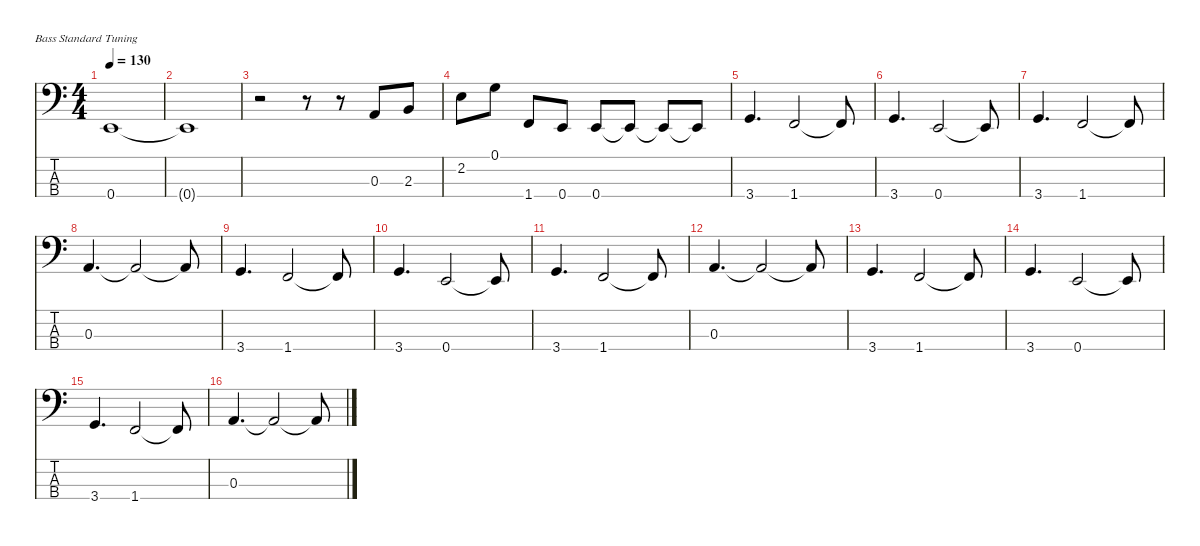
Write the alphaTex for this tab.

\defaultSystemsLayout 4
\hideDynamics
\bracketExtendMode nobrackets
\singleTrackTrackNamePolicy hidden
\multiTrackTrackNamePolicy hidden
\firstSystemTrackNameMode fullname
\firstSystemTrackNameOrientation horizontal
\otherSystemsTrackNameOrientation horizontal
\track ("Bass" "el.bs.") {instrument electricbassfinger}
\staff {score tabs}
\tuning (G2 D2 A1 E1)
\ts (4 4)
\tempo 130
\clef f4
\ks c
0.4.1{dy f beam Up} |
0.4{t}.1{beam Up} |
r.2{beam Down} r.8{beam Down} r.8{beam Down} 0.3.8{beam Up} 2.3.8{beam Up} |
2.2.8{beam Down} 0.1.8{beam Down} 1.4.8{beam Up} 0.4.8{beam Up} 0.4.8{beam Up} 0.4{t}.8{beam Up} 0.4{t}.8{beam Up} 0.4{t}.8{beam Up} |
3.4.4{d beam Up} 1.4.2{beam Up} 1.4{t}.8{beam Up} |
3.4.4{d beam Up} 0.4.2{beam Up} 0.4{t}.8{beam Up} |
3.4.4{d beam Up} 1.4.2{beam Up} 1.4{t}.8{beam Up} |
0.3.4{d beam Up} 0.3{t}.2{beam Up} 0.3{t}.8{beam Up} |
3.4.4{d beam Up} 1.4.2{beam Up} 1.4{t}.8{beam Up} |
3.4.4{d beam Up} 0.4.2{beam Up} 0.4{t}.8{beam Up} |
3.4.4{d beam Up} 1.4.2{beam Up} 1.4{t}.8{beam Up} |
0.3.4{d beam Up} 0.3{t}.2{beam Up} 0.3{t}.8{beam Up} |
3.4.4{d beam Up} 1.4.2{beam Up} 1.4{t}.8{beam Up} |
3.4.4{d beam Up} 0.4.2{beam Up} 0.4{t}.8{beam Up} |
3.4.4{d beam Up} 1.4.2{beam Up} 1.4{t}.8{beam Up} |
0.3.4{d beam Up} 0.3{t}.2{beam Up} 0.3{t}.8{beam Up}
